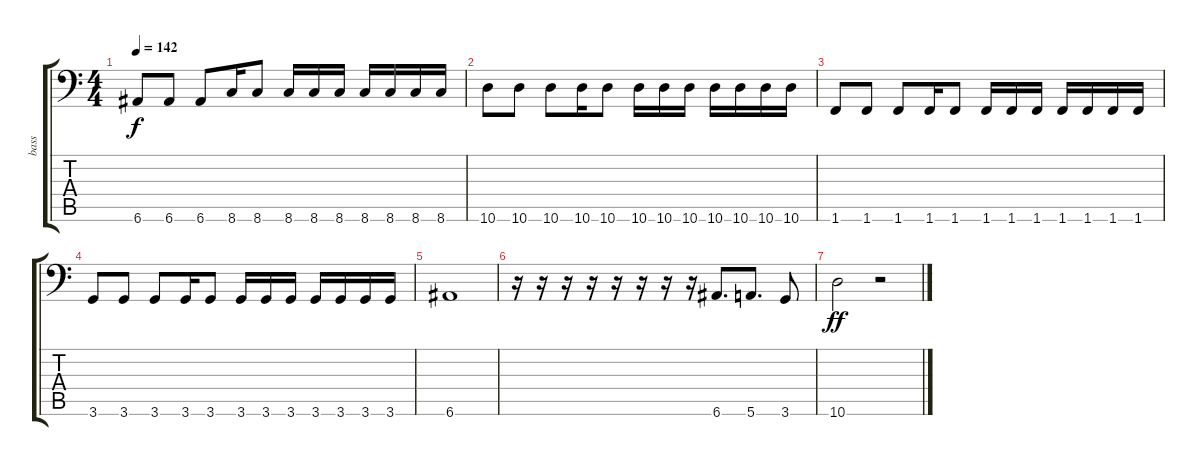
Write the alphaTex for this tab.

\track ("bass" "bass") {instrument electricbasspick}
\staff {score tabs}
\tuning (E3 B2 G2 D2 A1 E1) {hide}
\ts (4 4)
\tempo 142
\clef f4
\ks c
6.6.8{dy f} 6.6.8 6.6.8 8.6.16 8.6.8 8.6.16 8.6.16 8.6.16 8.6.16 8.6.16 8.6.16 8.6.16 |
10.6.8 10.6.8 10.6.8 10.6.16 10.6.8 10.6.16 10.6.16 10.6.16 10.6.16 10.6.16 10.6.16 10.6.16 |
1.6.8 1.6.8 1.6.8 1.6.16 1.6.8 1.6.16 1.6.16 1.6.16 1.6.16 1.6.16 1.6.16 1.6.16 |
3.6.8 3.6.8 3.6.8 3.6.16 3.6.8 3.6.16 3.6.16 3.6.16 3.6.16 3.6.16 3.6.16 3.6.16 |
6.6.1 |
r.16 r.16 r.16 r.16 r.16 r.16 r.16 r.16 6.6.8{d} 5.6.8{d} 3.6.8 |
10.6.2{dy ff} r.2
